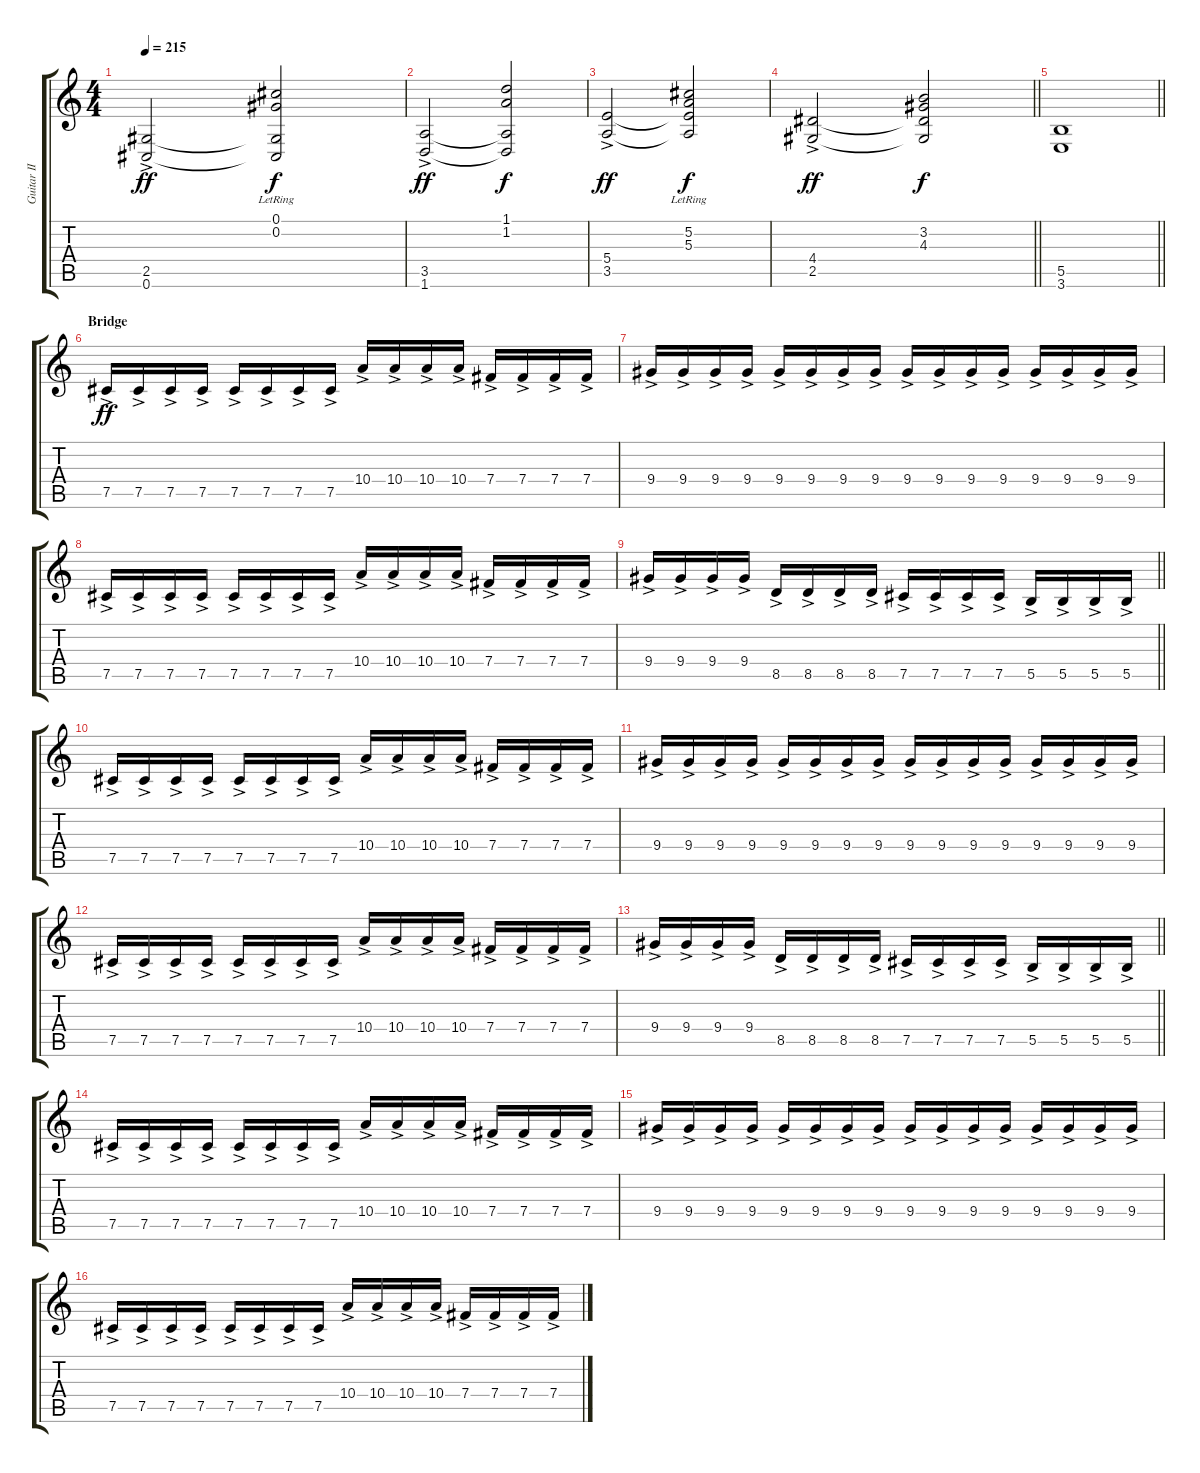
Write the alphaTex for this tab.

\track ("Guitar II" "Guitar II") {instrument distortionguitar}
\staff {score tabs}
\tuning (Db4 Ab3 E3 B2 Gb2 Db2) {hide}
\ts (4 4)
\section ("" "")
\tempo 215
\clef g2
\ks c
(2.5{ac} 0.6{ac}).2{dy ff} (0.1{lr} 0.2{lr} 2.5{t} 0.6{t}).2{dy f} |
(3.5{ac} 1.6{ac}).2{dy ff} (1.1 1.2 3.5{t} 1.6{t}).2{dy f} |
(5.4{ac} 3.5{ac}).2{dy ff} (5.2{lr} 5.3{lr} 5.4{t} 3.5{t}).2{dy f} |
\barLineRight lightlight
(4.4{ac} 2.5{ac}).2{dy ff} (3.2 4.3 4.4{t} 2.5{t}).2{dy f} |
\section ("" "")
\barLineRight lightlight
(5.5 3.6).1 |
\section ("" "Bridge")
7.5{ac}.16{dy ff} 7.5{ac}.16 7.5{ac}.16 7.5{ac}.16 7.5{ac}.16 7.5{ac}.16 7.5{ac}.16 7.5{ac}.16 10.4{ac}.16 10.4{ac}.16 10.4{ac}.16 10.4{ac}.16 7.4{ac}.16 7.4{ac}.16 7.4{ac}.16 7.4{ac}.16 |
9.4{ac}.16 9.4{ac}.16 9.4{ac}.16 9.4{ac}.16 9.4{ac}.16 9.4{ac}.16 9.4{ac}.16 9.4{ac}.16 9.4{ac}.16 9.4{ac}.16 9.4{ac}.16 9.4{ac}.16 9.4{ac}.16 9.4{ac}.16 9.4{ac}.16 9.4{ac}.16 |
7.5{ac}.16 7.5{ac}.16 7.5{ac}.16 7.5{ac}.16 7.5{ac}.16 7.5{ac}.16 7.5{ac}.16 7.5{ac}.16 10.4{ac}.16 10.4{ac}.16 10.4{ac}.16 10.4{ac}.16 7.4{ac}.16 7.4{ac}.16 7.4{ac}.16 7.4{ac}.16 |
\barLineRight lightlight
9.4{ac}.16 9.4{ac}.16 9.4{ac}.16 9.4{ac}.16 8.5{ac}.16 8.5{ac}.16 8.5{ac}.16 8.5{ac}.16 7.5{ac}.16 7.5{ac}.16 7.5{ac}.16 7.5{ac}.16 5.5{ac}.16 5.5{ac}.16 5.5{ac}.16 5.5{ac}.16 |
\section ("" "")
7.5{ac}.16 7.5{ac}.16 7.5{ac}.16 7.5{ac}.16 7.5{ac}.16 7.5{ac}.16 7.5{ac}.16 7.5{ac}.16 10.4{ac}.16 10.4{ac}.16 10.4{ac}.16 10.4{ac}.16 7.4{ac}.16 7.4{ac}.16 7.4{ac}.16 7.4{ac}.16 |
9.4{ac}.16 9.4{ac}.16 9.4{ac}.16 9.4{ac}.16 9.4{ac}.16 9.4{ac}.16 9.4{ac}.16 9.4{ac}.16 9.4{ac}.16 9.4{ac}.16 9.4{ac}.16 9.4{ac}.16 9.4{ac}.16 9.4{ac}.16 9.4{ac}.16 9.4{ac}.16 |
7.5{ac}.16 7.5{ac}.16 7.5{ac}.16 7.5{ac}.16 7.5{ac}.16 7.5{ac}.16 7.5{ac}.16 7.5{ac}.16 10.4{ac}.16 10.4{ac}.16 10.4{ac}.16 10.4{ac}.16 7.4{ac}.16 7.4{ac}.16 7.4{ac}.16 7.4{ac}.16 |
\barLineRight lightlight
9.4{ac}.16 9.4{ac}.16 9.4{ac}.16 9.4{ac}.16 8.5{ac}.16 8.5{ac}.16 8.5{ac}.16 8.5{ac}.16 7.5{ac}.16 7.5{ac}.16 7.5{ac}.16 7.5{ac}.16 5.5{ac}.16 5.5{ac}.16 5.5{ac}.16 5.5{ac}.16 |
\section ("" "")
7.5{ac}.16 7.5{ac}.16 7.5{ac}.16 7.5{ac}.16 7.5{ac}.16 7.5{ac}.16 7.5{ac}.16 7.5{ac}.16 10.4{ac}.16 10.4{ac}.16 10.4{ac}.16 10.4{ac}.16 7.4{ac}.16 7.4{ac}.16 7.4{ac}.16 7.4{ac}.16 |
9.4{ac}.16 9.4{ac}.16 9.4{ac}.16 9.4{ac}.16 9.4{ac}.16 9.4{ac}.16 9.4{ac}.16 9.4{ac}.16 9.4{ac}.16 9.4{ac}.16 9.4{ac}.16 9.4{ac}.16 9.4{ac}.16 9.4{ac}.16 9.4{ac}.16 9.4{ac}.16 |
7.5{ac}.16 7.5{ac}.16 7.5{ac}.16 7.5{ac}.16 7.5{ac}.16 7.5{ac}.16 7.5{ac}.16 7.5{ac}.16 10.4{ac}.16 10.4{ac}.16 10.4{ac}.16 10.4{ac}.16 7.4{ac}.16 7.4{ac}.16 7.4{ac}.16 7.4{ac}.16
